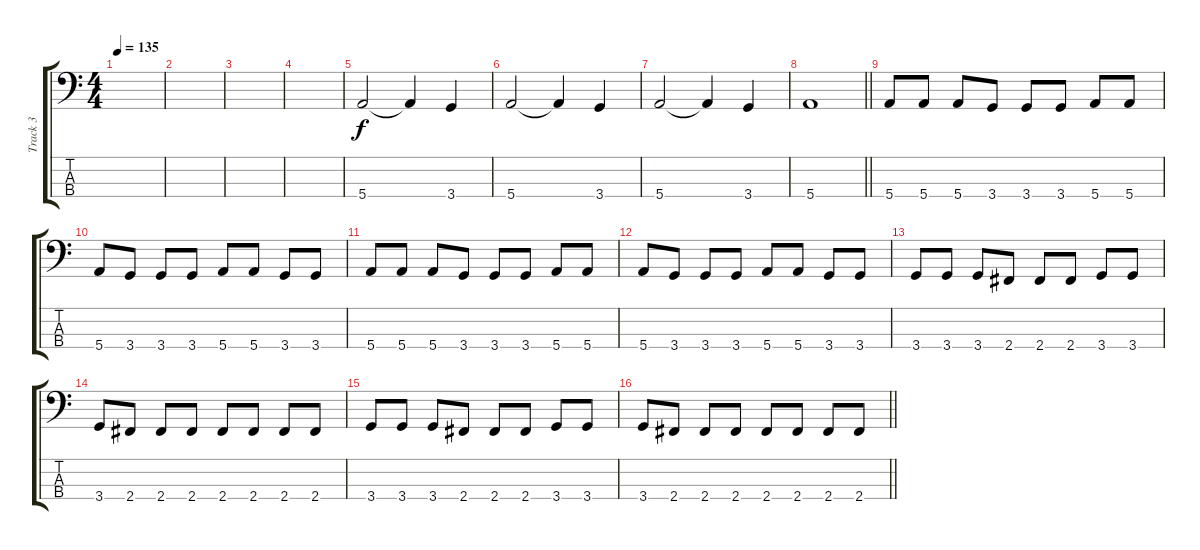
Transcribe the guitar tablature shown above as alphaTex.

\track ("Track 3" "Track 3") {instrument electricbassfinger}
\staff {score tabs}
\tuning (G2 D2 A1 E1) {hide}
\ts (4 4)
\section ("" "")
\tempo 135
\clef f4
\ks c
|
|
|
|
5.4.2 5.4{t}.4 3.4.4 |
5.4.2 5.4{t}.4 3.4.4 |
5.4.2 5.4{t}.4 3.4.4 |
\barLineRight lightlight
5.4.1 |
\section ("" "")
5.4.8 5.4.8 5.4.8 3.4.8 3.4.8 3.4.8 5.4.8 5.4.8 |
5.4.8 3.4.8 3.4.8 3.4.8 5.4.8 5.4.8 3.4.8 3.4.8 |
5.4.8 5.4.8 5.4.8 3.4.8 3.4.8 3.4.8 5.4.8 5.4.8 |
5.4.8 3.4.8 3.4.8 3.4.8 5.4.8 5.4.8 3.4.8 3.4.8 |
3.4.8 3.4.8 3.4.8 2.4.8 2.4.8 2.4.8 3.4.8 3.4.8 |
3.4.8 2.4.8 2.4.8 2.4.8 2.4.8 2.4.8 2.4.8 2.4.8 |
3.4.8 3.4.8 3.4.8 2.4.8 2.4.8 2.4.8 3.4.8 3.4.8 |
\barLineRight lightlight
3.4.8 2.4.8 2.4.8 2.4.8 2.4.8 2.4.8 2.4.8 2.4.8
